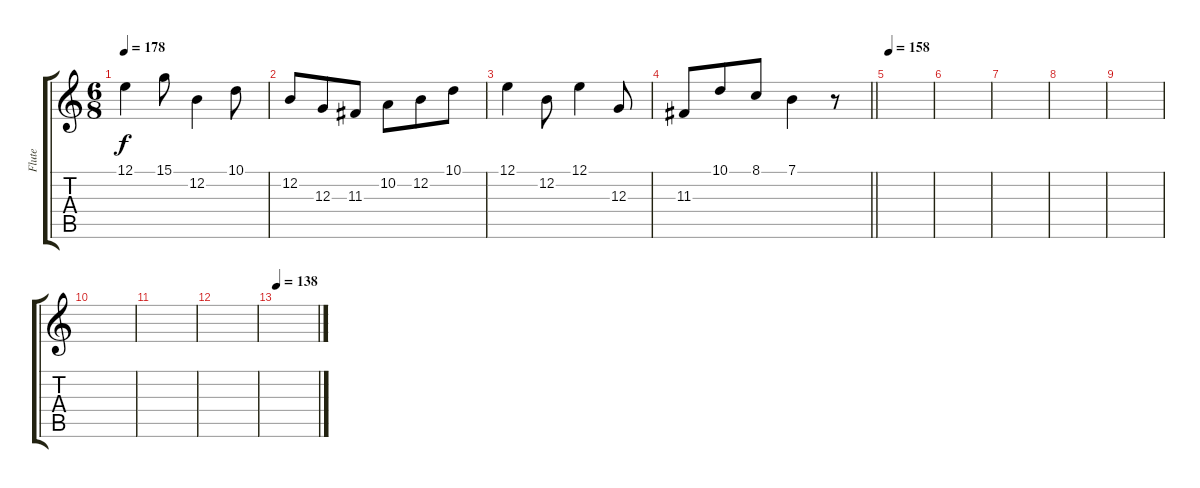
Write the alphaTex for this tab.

\track ("Flute" "Flute") {instrument flute}
\staff {score tabs}
\tuning (E4 B3 G3 D3 A2 E2) {hide}
\ts (6 8)
\tempo 178
\clef g2
\ks c
12.1.4{dy f} 15.1.8 12.2.4 10.1.8 |
12.2.8 12.3.8 11.3.8 10.2.8 12.2.8 10.1.8 |
12.1.4 12.2.8 12.1.4 12.3.8 |
\barLineRight lightlight
11.3.8 10.1.8 8.1.8 7.1.4 r.8 |
\tempo 158
|
|
|
|
|
|
|
|
\tempo 138
